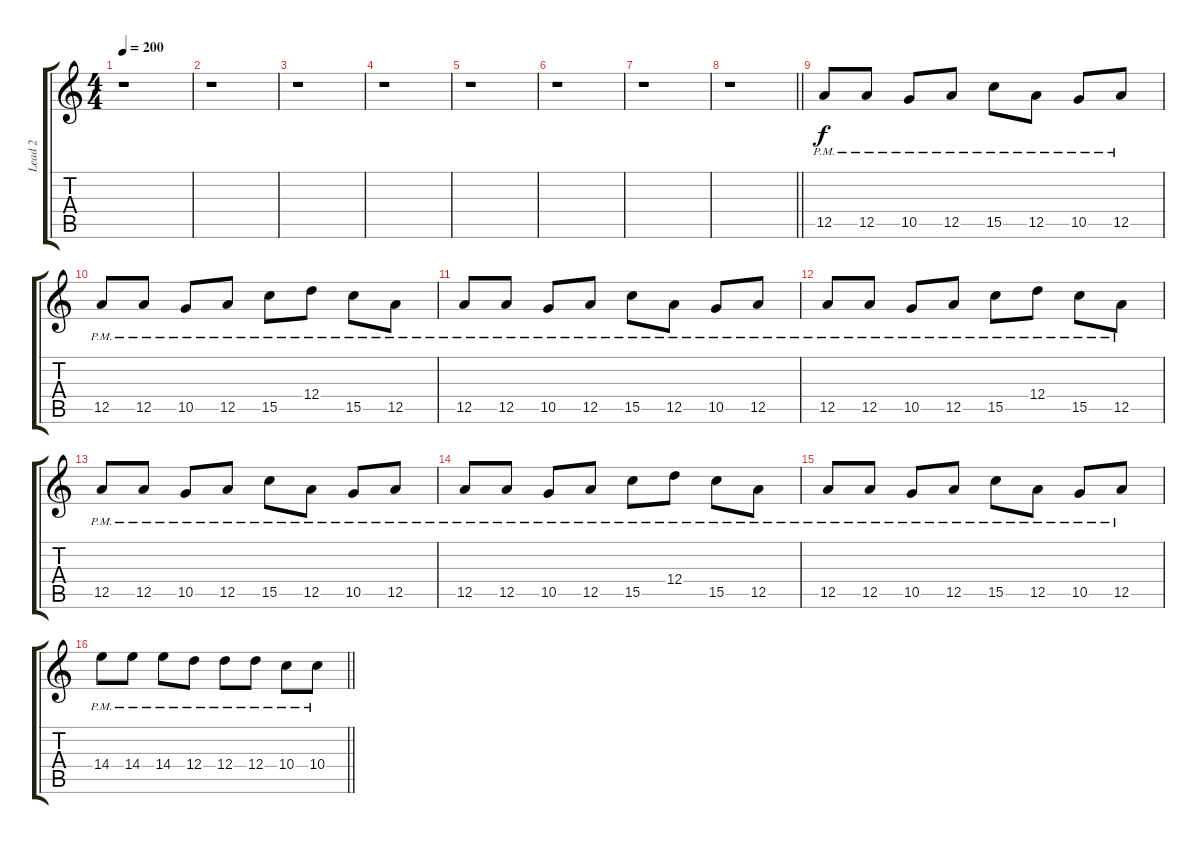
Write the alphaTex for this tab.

\track ("Lead 2" "Lead 2") {instrument distortionguitar}
\staff {score tabs}
\tuning (E4 B3 G3 D3 A2 E2) {hide}
\ts (4 4)
\section ("" "")
\tempo 200
\clef g2
\ks c
r.1{dy f} |
r.1 |
r.1 |
r.1 |
r.1 |
r.1 |
r.1 |
\barLineRight lightlight
r.1 |
\section ("" "")
12.5{pm}.8{volume 16 balance 6} 12.5{pm}.8 10.5{pm}.8 12.5{pm}.8 15.5{pm}.8 12.5{pm}.8 10.5{pm}.8 12.5{pm}.8 |
12.5{pm}.8 12.5{pm}.8 10.5{pm}.8 12.5{pm}.8 15.5{pm}.8 12.4{pm}.8 15.5{pm}.8 12.5{pm}.8 |
12.5{pm}.8 12.5{pm}.8 10.5{pm}.8 12.5{pm}.8 15.5{pm}.8 12.5{pm}.8 10.5{pm}.8 12.5{pm}.8 |
12.5{pm}.8 12.5{pm}.8 10.5{pm}.8 12.5{pm}.8 15.5{pm}.8 12.4{pm}.8 15.5{pm}.8 12.5{pm}.8 |
12.5{pm}.8 12.5{pm}.8 10.5{pm}.8 12.5{pm}.8 15.5{pm}.8 12.5{pm}.8 10.5{pm}.8 12.5{pm}.8 |
12.5{pm}.8 12.5{pm}.8 10.5{pm}.8 12.5{pm}.8 15.5{pm}.8 12.4{pm}.8 15.5{pm}.8 12.5{pm}.8 |
12.5{pm}.8 12.5{pm}.8 10.5{pm}.8 12.5{pm}.8 15.5{pm}.8 12.5{pm}.8 10.5{pm}.8 12.5{pm}.8 |
\barLineRight lightlight
14.4{pm}.8 14.4{pm}.8 14.4{pm}.8 12.4{pm}.8 12.4{pm}.8 12.4{pm}.8 10.4{pm}.8 10.4{pm}.8
